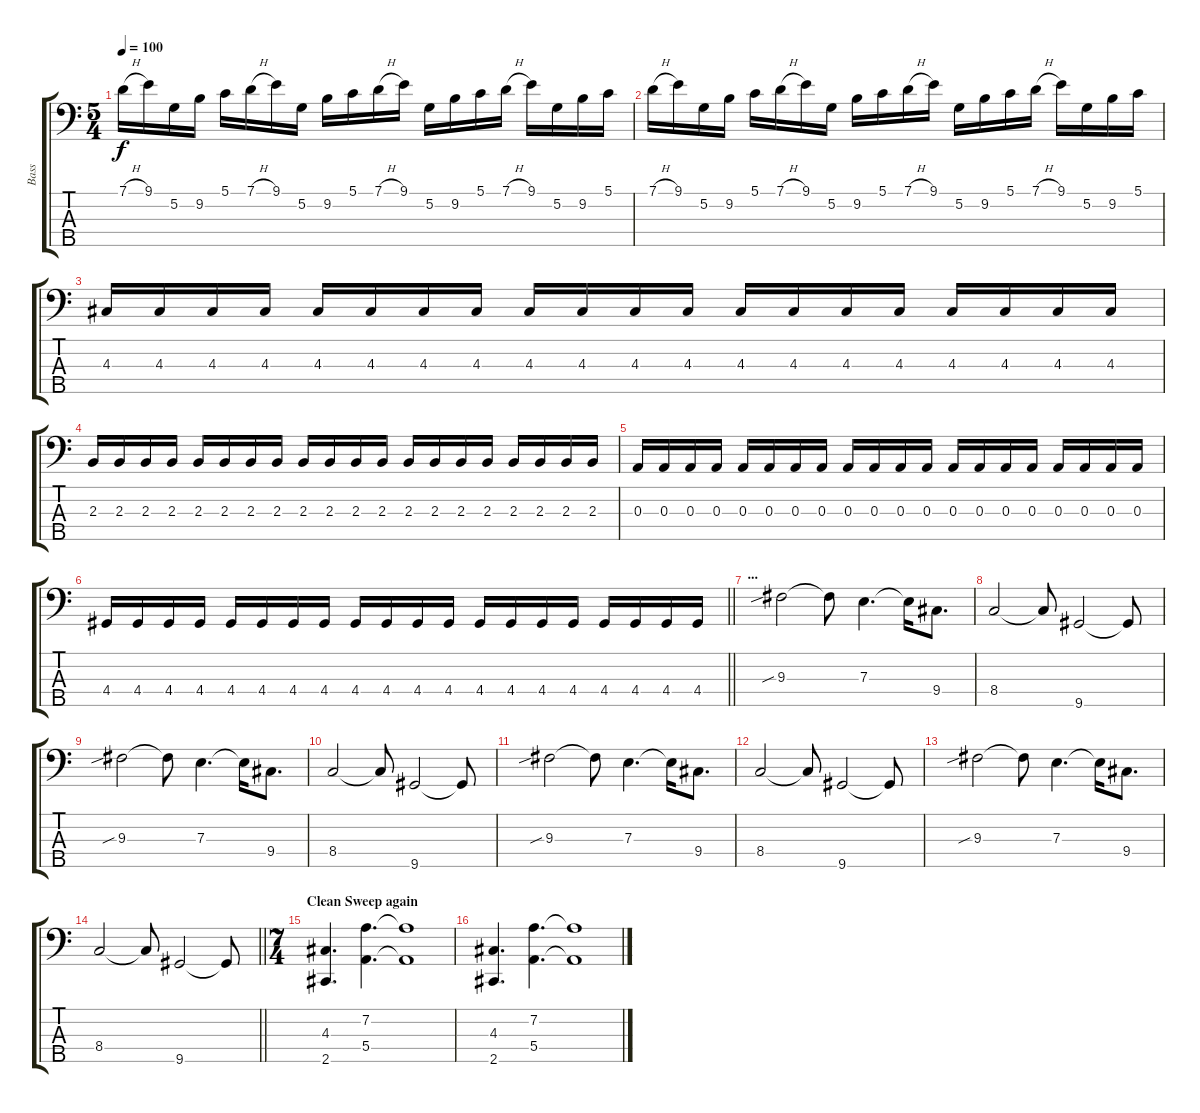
\track ("Bass" "Bass") {mute instrument electricbassfinger}
\staff {score tabs}
\tuning (G2 D2 A1 E1 B0) {hide}
\ts (5 4)
\tempo 100
\clef f4
\ks c
7.1{h}.16{dy f} 9.1.16 5.2.16 9.2.16 5.1.16 7.1{h}.16 9.1.16 5.2.16 9.2.16 5.1.16 7.1{h}.16 9.1.16 5.2.16 9.2.16 5.1.16 7.1{h}.16 9.1.16 5.2.16 9.2.16 5.1.16 |
7.1{h}.16 9.1.16 5.2.16 9.2.16 5.1.16 7.1{h}.16 9.1.16 5.2.16 9.2.16 5.1.16 7.1{h}.16 9.1.16 5.2.16 9.2.16 5.1.16 7.1{h}.16 9.1.16 5.2.16 9.2.16 5.1.16 |
4.3.16 4.3.16 4.3.16 4.3.16 4.3.16 4.3.16 4.3.16 4.3.16 4.3.16 4.3.16 4.3.16 4.3.16 4.3.16 4.3.16 4.3.16 4.3.16 4.3.16 4.3.16 4.3.16 4.3.16 |
2.3.16 2.3.16 2.3.16 2.3.16 2.3.16 2.3.16 2.3.16 2.3.16 2.3.16 2.3.16 2.3.16 2.3.16 2.3.16 2.3.16 2.3.16 2.3.16 2.3.16 2.3.16 2.3.16 2.3.16 |
0.3.16 0.3.16 0.3.16 0.3.16 0.3.16 0.3.16 0.3.16 0.3.16 0.3.16 0.3.16 0.3.16 0.3.16 0.3.16 0.3.16 0.3.16 0.3.16 0.3.16 0.3.16 0.3.16 0.3.16 |
\barLineRight lightlight
4.4.16 4.4.16 4.4.16 4.4.16 4.4.16 4.4.16 4.4.16 4.4.16 4.4.16 4.4.16 4.4.16 4.4.16 4.4.16 4.4.16 4.4.16 4.4.16 4.4.16 4.4.16 4.4.16 4.4.16 |
\section ("" "...")
9.3{sib}.2 9.3{t}.8 7.3.4{d} 7.3{t}.16 9.4.8{d} |
8.4.2 8.4{t}.8 9.5.2 9.5{t}.8 |
9.3{sib}.2 9.3{t}.8 7.3.4{d} 7.3{t}.16 9.4.8{d} |
8.4.2 8.4{t}.8 9.5.2 9.5{t}.8 |
9.3{sib}.2 9.3{t}.8 7.3.4{d} 7.3{t}.16 9.4.8{d} |
8.4.2 8.4{t}.8 9.5.2 9.5{t}.8 |
9.3{sib}.2 9.3{t}.8 7.3.4{d} 7.3{t}.16 9.4.8{d} |
\barLineRight lightlight
8.4.2 8.4{t}.8 9.5.2 9.5{t}.8 |
\ts (7 4)
\section ("" "Clean Sweep again")
(4.3 2.5).4{d} (7.2 5.4).4{d} (7.2{t} 5.4{t}).1 |
(4.3 2.5).4{d} (7.2 5.4).4{d} (7.2{t} 5.4{t}).1
